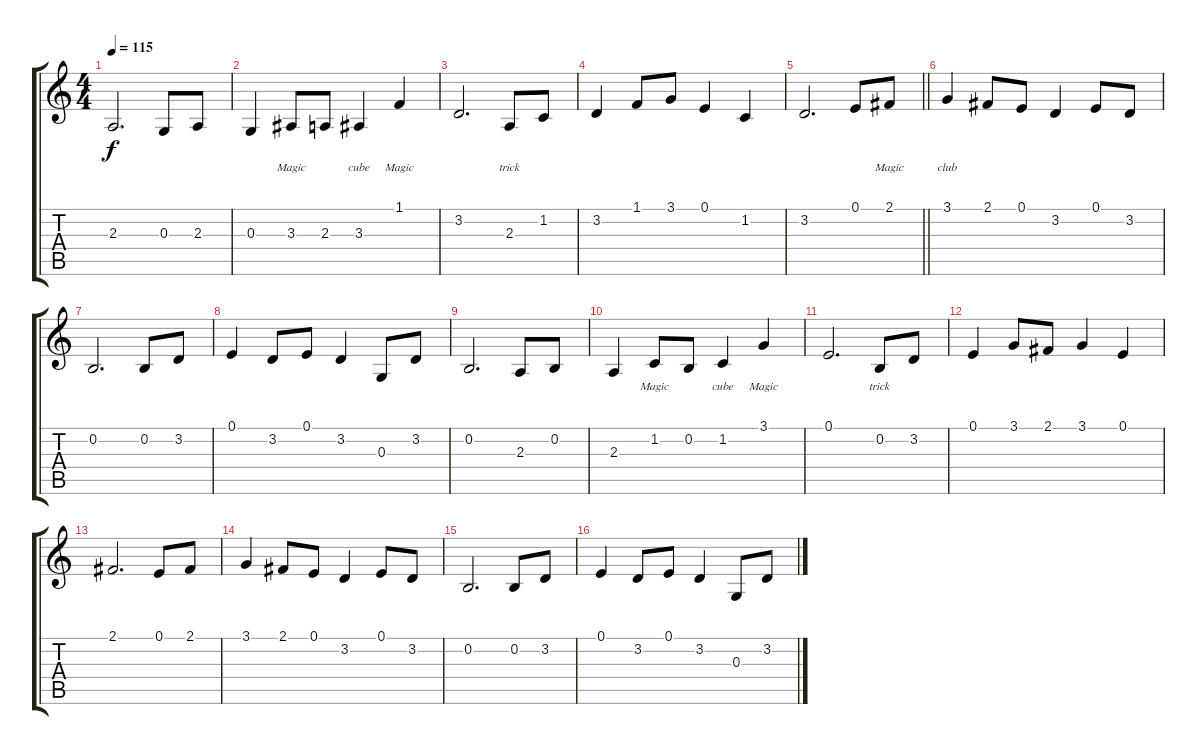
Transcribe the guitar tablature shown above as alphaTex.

\track "" {instrument fx7echoes}
\staff {score tabs}
\tuning (E4 B3 G3 D3 A2 E2) {hide}
\ts (4 4)
\tempo 115
\clef g2
\ks c
2.3.2{d lyrics (0 "") lyrics (1 "") lyrics (2 "") lyrics (3 "") lyrics (4 "") dy f} 0.3.8{lyrics (0 "") lyrics (1 "") lyrics (2 "") lyrics (3 "") lyrics (4 "")} 2.3.8{lyrics (0 "") lyrics (1 "") lyrics (2 "") lyrics (3 "") lyrics (4 "")} |
0.3.4{lyrics (0 "") lyrics (1 "") lyrics (2 "") lyrics (3 "") lyrics (4 "")} 3.3.8{lyrics (0 "Magic") lyrics (1 "") lyrics (2 "") lyrics (3 "") lyrics (4 "")} 2.3.8{lyrics (0 "") lyrics (1 "") lyrics (2 "") lyrics (3 "") lyrics (4 "")} 3.3.4{lyrics (0 "cube") lyrics (1 "") lyrics (2 "") lyrics (3 "") lyrics (4 "")} 1.1.4{lyrics (0 "Magic") lyrics (1 "") lyrics (2 "") lyrics (3 "") lyrics (4 "")} |
3.2.2{d lyrics (0 "") lyrics (1 "") lyrics (2 "") lyrics (3 "") lyrics (4 "")} 2.3.8{lyrics (0 "trick") lyrics (1 "") lyrics (2 "") lyrics (3 "") lyrics (4 "")} 1.2.8{lyrics (0 "") lyrics (1 "") lyrics (2 "") lyrics (3 "") lyrics (4 "")} |
3.2.4{lyrics (0 "") lyrics (1 "") lyrics (2 "") lyrics (3 "") lyrics (4 "")} 1.1.8{lyrics (0 "") lyrics (1 "") lyrics (2 "") lyrics (3 "") lyrics (4 "")} 3.1.8{lyrics (0 "") lyrics (1 "") lyrics (2 "") lyrics (3 "") lyrics (4 "")} 0.1.4{lyrics (0 "") lyrics (1 "") lyrics (2 "") lyrics (3 "") lyrics (4 "")} 1.2.4{lyrics (0 "") lyrics (1 "") lyrics (2 "") lyrics (3 "") lyrics (4 "")} |
\barLineRight lightlight
3.2.2{d lyrics (0 "") lyrics (1 "") lyrics (2 "") lyrics (3 "") lyrics (4 "")} 0.1.8{lyrics (0 "") lyrics (1 "") lyrics (2 "") lyrics (3 "") lyrics (4 "")} 2.1.8{lyrics (0 "Magic") lyrics (1 "") lyrics (2 "") lyrics (3 "") lyrics (4 "")} |
\section ("" "")
3.1.4{lyrics (0 "club") lyrics (1 "") lyrics (2 "") lyrics (3 "") lyrics (4 "")} 2.1.8{lyrics (0 "") lyrics (1 "") lyrics (2 "") lyrics (3 "") lyrics (4 "")} 0.1.8{lyrics (0 "") lyrics (1 "") lyrics (2 "") lyrics (3 "") lyrics (4 "")} 3.2.4{lyrics (0 "") lyrics (1 "") lyrics (2 "") lyrics (3 "") lyrics (4 "")} 0.1.8{lyrics (0 "") lyrics (1 "") lyrics (2 "") lyrics (3 "") lyrics (4 "")} 3.2.8{lyrics (0 "") lyrics (1 "") lyrics (2 "") lyrics (3 "") lyrics (4 "")} |
0.2.2{d lyrics (0 "") lyrics (1 "") lyrics (2 "") lyrics (3 "") lyrics (4 "")} 0.2.8{lyrics (0 "") lyrics (1 "") lyrics (2 "") lyrics (3 "") lyrics (4 "")} 3.2.8{lyrics (0 "") lyrics (1 "") lyrics (2 "") lyrics (3 "") lyrics (4 "")} |
0.1.4{lyrics (0 "") lyrics (1 "") lyrics (2 "") lyrics (3 "") lyrics (4 "")} 3.2.8{lyrics (0 "") lyrics (1 "") lyrics (2 "") lyrics (3 "") lyrics (4 "")} 0.1.8{lyrics (0 "") lyrics (1 "") lyrics (2 "") lyrics (3 "") lyrics (4 "")} 3.2.4{lyrics (0 "") lyrics (1 "") lyrics (2 "") lyrics (3 "") lyrics (4 "")} 0.3.8{lyrics (0 "") lyrics (1 "") lyrics (2 "") lyrics (3 "") lyrics (4 "")} 3.2.8{lyrics (0 "") lyrics (1 "") lyrics (2 "") lyrics (3 "") lyrics (4 "")} |
0.2.2{d lyrics (0 "") lyrics (1 "") lyrics (2 "") lyrics (3 "") lyrics (4 "")} 2.3.8{lyrics (0 "") lyrics (1 "") lyrics (2 "") lyrics (3 "") lyrics (4 "")} 0.2.8{lyrics (0 "") lyrics (1 "") lyrics (2 "") lyrics (3 "") lyrics (4 "")} |
2.3.4{lyrics (0 "") lyrics (1 "") lyrics (2 "") lyrics (3 "") lyrics (4 "")} 1.2.8{lyrics (0 "Magic") lyrics (1 "") lyrics (2 "") lyrics (3 "") lyrics (4 "")} 0.2.8{lyrics (0 "") lyrics (1 "") lyrics (2 "") lyrics (3 "") lyrics (4 "")} 1.2.4{lyrics (0 "cube") lyrics (1 "") lyrics (2 "") lyrics (3 "") lyrics (4 "")} 3.1.4{lyrics (0 "Magic") lyrics (1 "") lyrics (2 "") lyrics (3 "") lyrics (4 "")} |
0.1.2{d lyrics (0 "") lyrics (1 "") lyrics (2 "") lyrics (3 "") lyrics (4 "")} 0.2.8{lyrics (0 "trick") lyrics (1 "") lyrics (2 "") lyrics (3 "") lyrics (4 "")} 3.2.8{lyrics (0 "") lyrics (1 "") lyrics (2 "") lyrics (3 "") lyrics (4 "")} |
0.1.4{lyrics (0 "") lyrics (1 "") lyrics (2 "") lyrics (3 "") lyrics (4 "")} 3.1.8{lyrics (0 "") lyrics (1 "") lyrics (2 "") lyrics (3 "") lyrics (4 "")} 2.1.8{lyrics (0 "") lyrics (1 "") lyrics (2 "") lyrics (3 "") lyrics (4 "")} 3.1.4{lyrics (0 "") lyrics (1 "") lyrics (2 "") lyrics (3 "") lyrics (4 "")} 0.1.4{lyrics (0 "") lyrics (1 "") lyrics (2 "") lyrics (3 "") lyrics (4 "")} |
2.1.2{d lyrics (0 "") lyrics (1 "") lyrics (2 "") lyrics (3 "") lyrics (4 "")} 0.1.8{lyrics (0 "") lyrics (1 "") lyrics (2 "") lyrics (3 "") lyrics (4 "")} 2.1.8{lyrics (0 "") lyrics (1 "") lyrics (2 "") lyrics (3 "") lyrics (4 "")} |
3.1.4{lyrics (0 "") lyrics (1 "") lyrics (2 "") lyrics (3 "") lyrics (4 "")} 2.1.8{lyrics (0 "") lyrics (1 "") lyrics (2 "") lyrics (3 "") lyrics (4 "")} 0.1.8{lyrics (0 "") lyrics (1 "") lyrics (2 "") lyrics (3 "") lyrics (4 "")} 3.2.4{lyrics (0 "") lyrics (1 "") lyrics (2 "") lyrics (3 "") lyrics (4 "")} 0.1.8{lyrics (0 "") lyrics (1 "") lyrics (2 "") lyrics (3 "") lyrics (4 "")} 3.2.8{lyrics (0 "") lyrics (1 "") lyrics (2 "") lyrics (3 "") lyrics (4 "")} |
0.2.2{d lyrics (0 "") lyrics (1 "") lyrics (2 "") lyrics (3 "") lyrics (4 "")} 0.2.8{lyrics (0 "") lyrics (1 "") lyrics (2 "") lyrics (3 "") lyrics (4 "")} 3.2.8{lyrics (0 "") lyrics (1 "") lyrics (2 "") lyrics (3 "") lyrics (4 "")} |
0.1.4{lyrics (0 "") lyrics (1 "") lyrics (2 "") lyrics (3 "") lyrics (4 "")} 3.2.8{lyrics (0 "") lyrics (1 "") lyrics (2 "") lyrics (3 "") lyrics (4 "")} 0.1.8{lyrics (0 "") lyrics (1 "") lyrics (2 "") lyrics (3 "") lyrics (4 "")} 3.2.4{lyrics (0 "") lyrics (1 "") lyrics (2 "") lyrics (3 "") lyrics (4 "")} 0.3.8{lyrics (0 "") lyrics (1 "") lyrics (2 "") lyrics (3 "") lyrics (4 "")} 3.2.8{lyrics (0 "") lyrics (1 "") lyrics (2 "") lyrics (3 "") lyrics (4 "")}
